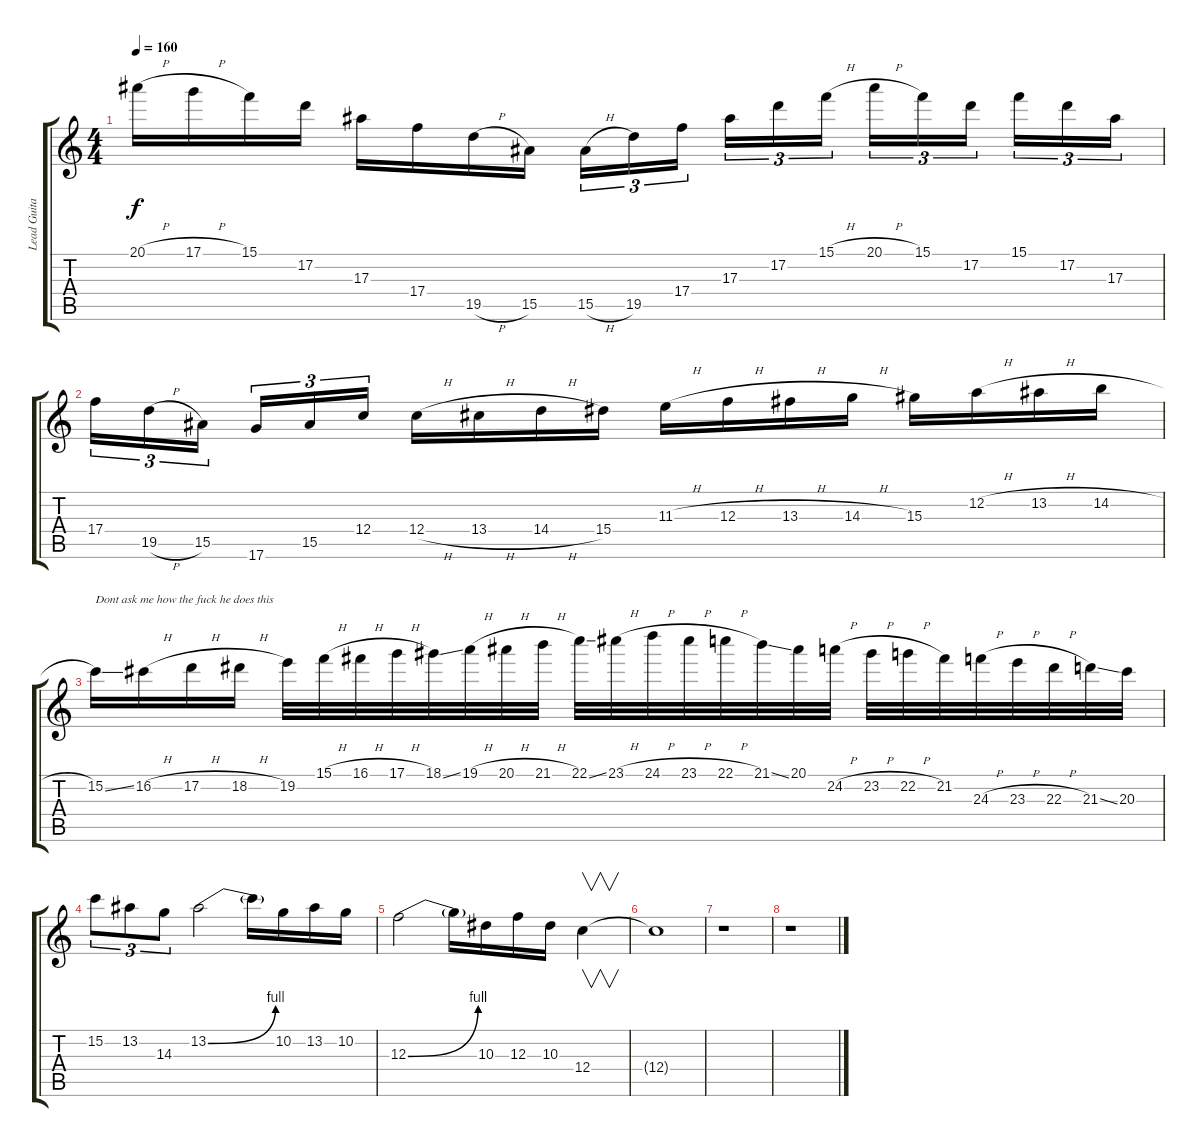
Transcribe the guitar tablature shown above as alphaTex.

\track ("Lead Guitar" "Lead Guita") {instrument distortionguitar}
\staff {score tabs}
\tuning (D4 A3 F3 C3 G2 D2) {hide}
\ts (4 4)
\tempo 160
\clef g2
\ks c
20.1{h}.16{dy f} 17.1{h}.16 15.1.16 17.2.16 17.3.16 17.4.16 19.5{h}.16 15.5.16 15.5{h}.16{tu (3 2)} 19.5.16{tu (3 2)} 17.4.16{tu (3 2)} 17.3.16{tu (3 2)} 17.2.16{tu (3 2)} 15.1{h}.16{tu (3 2)} 20.1{h}.16{tu (3 2)} 15.1.16{tu (3 2)} 17.2.16{tu (3 2)} 15.1.16{tu (3 2)} 17.2.16{tu (3 2)} 17.3.16{tu (3 2)} |
17.4.16{tu (3 2)} 19.5{h}.16{tu (3 2)} 15.5.16{tu (3 2)} 17.6.16{tu (3 2)} 15.5.16{tu (3 2)} 12.4.16{tu (3 2)} 12.4{h}.16 13.4{h}.16 14.4{h}.16 15.4.16 11.3{h}.16 12.3{h}.16 13.3{h}.16 14.3{h}.16 15.3.16 12.2{h}.16 13.2{h}.16 14.2{h}.16 |
15.2{ss}.16{txt "Dont ask me how the fuck he does this"} 16.2{h}.16 17.2{h}.16 18.2{h}.16 19.2.32 15.1{h}.32 16.1{h}.32 17.1{h}.32 18.1{ss}.32 19.1{h}.32 20.1{h}.32 21.1{h}.32 22.1{ss}.32 23.1{h}.32 24.1{h}.32 23.1{h}.32 22.1{h}.32 21.1{ss}.32 20.1.32 24.2{h}.32 23.2{h}.32 22.2{h}.32 21.2.32 24.3{h}.32 23.3{h}.32 22.3{h}.32 21.3{ss}.32 20.3.32 |
15.2.8{tu (3 2)} 13.2.8{tu (3 2)} 14.3.8{tu (3 2)} 13.2{be (bend 0 0 60 4)}.2 13.2{t}.16 10.2.16 13.2.16 10.2.16 |
12.3{be (bend 0 0 60 4)}.2 12.3{t}.16 10.3.16 12.3.16 10.3.16 12.4.4{v} |
12.4{t}.1 |
r.1 |
r.1
